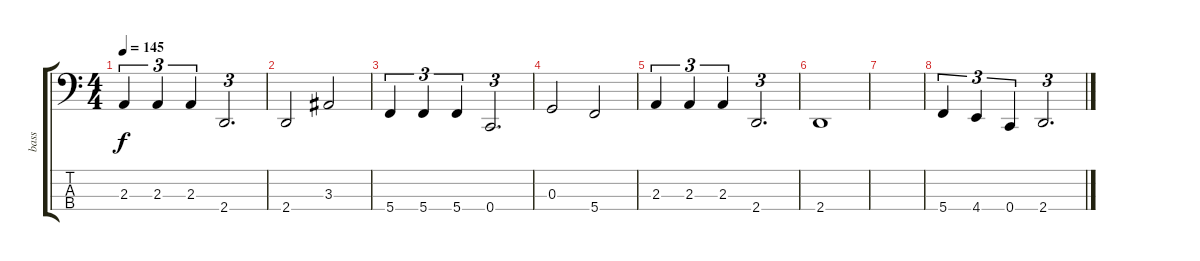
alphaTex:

\track ("bass" "bass") {instrument electricbasspick}
\staff {score tabs}
\tuning (F2 C2 G1 C1) {hide}
\ts (4 4)
\tempo 145
\clef f4
\ks c
2.3.4{tu (3 2) dy f} 2.3.4{tu (3 2)} 2.3.4{tu (3 2)} 2.4.2{d tu (3 2)} |
2.4.2 3.3.2 |
5.4.4{tu (3 2)} 5.4.4{tu (3 2)} 5.4.4{tu (3 2)} 0.4.2{d tu (3 2)} |
0.3.2 5.4.2 |
2.3.4{tu (3 2)} 2.3.4{tu (3 2)} 2.3.4{tu (3 2)} 2.4.2{d tu (3 2)} |
2.4.1 |
|
5.4.4{tu (3 2)} 4.4.4{tu (3 2)} 0.4.4{tu (3 2)} 2.4.2{d tu (3 2)}
